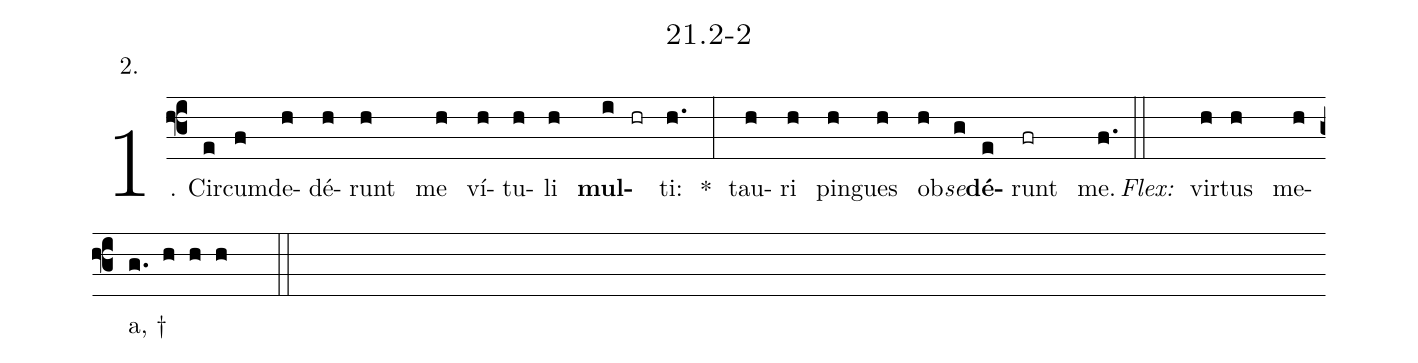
name: 21.2-2;
annotation: 2.;
%%
(f3)1. Cir(e)cum(f)de(h)dé(h)runt(h) me(h) ví(h)tu(h)li(h) <b>mul</b>(i hr)ti:(h.) *(:) tau(h)ri(h) pin(h)gues(h) ob(h)<i>se</i>(g)<b>dé</b>(e)runt(fr) me.(f.) (::)
<i>Flex:</i>()  vir(h)tus(h) me(h)a, †(g. h h h  ::)

%E(h) u(h) o(h) u(g) a(e) e.(f.) (::)
